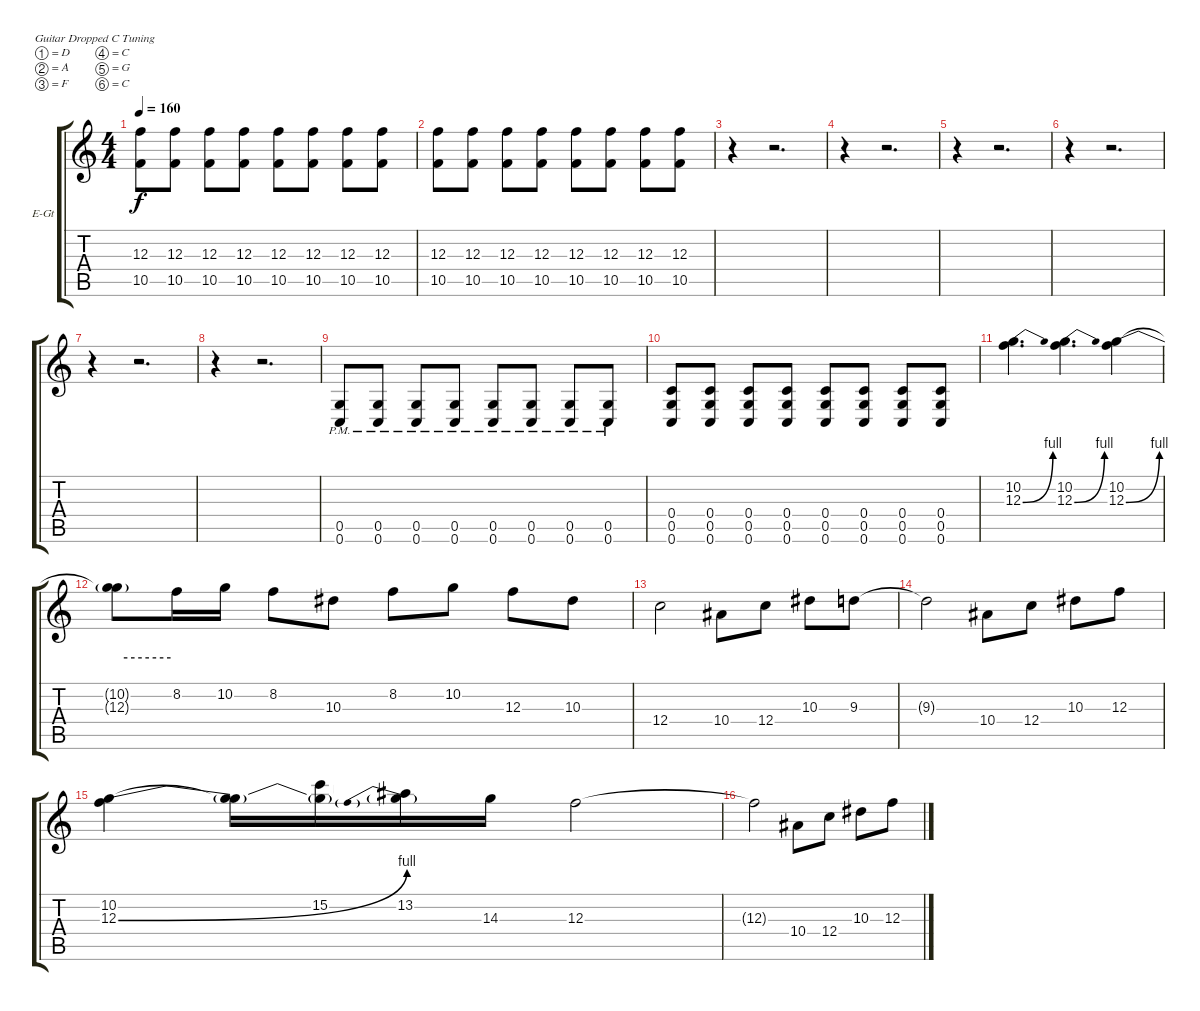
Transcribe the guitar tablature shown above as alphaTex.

\bracketExtendMode groupsimilarinstruments
\firstSystemTrackNameOrientation horizontal
\otherSystemsTrackNameOrientation horizontal
\track ("Track 2" "E-Gt") {instrument distortionguitar}
\staff {score tabs}
\tuning (D4 A3 F3 C3 G2 C2)
\ts (4 4)
\tempo 160
\clef g2
\ks c
(12.3 10.5).8{dy f} (12.3 10.5).8 (12.3 10.5).8 (12.3 10.5).8 (12.3 10.5).8 (12.3 10.5).8 (12.3 10.5).8 (12.3 10.5).8 |
(12.3 10.5).8 (12.3 10.5).8 (12.3 10.5).8 (12.3 10.5).8 (12.3 10.5).8 (12.3 10.5).8 (12.3 10.5).8 (12.3 10.5).8 |
r.4 r.2{d} |
r.4 r.2{d} |
r.4 r.2{d} |
r.4 r.2{d} |
r.4 r.2{d} |
r.4 r.2{d} |
(0.5{pm} 0.6{pm}).8 (0.5{pm} 0.6{pm}).8 (0.5{pm} 0.6{pm}).8 (0.5{pm} 0.6{pm}).8 (0.5{pm} 0.6{pm}).8 (0.5{pm} 0.6{pm}).8 (0.5 0.6{pm}).8 (0.5 0.6{pm}).8 |
(0.4 0.5 0.6).8 (0.4 0.5 0.6).8 (0.4 0.5 0.6).8 (0.4 0.5 0.6).8 (0.4 0.5 0.6).8 (0.4 0.5 0.6).8 (0.4 0.5 0.6).8 (0.4 0.5 0.6).8 |
(10.2 12.3{be (bend 0 0 60 4)}).4{d} (10.2 12.3{be (bend 0 0 60 4)}).4{d} (10.2 12.3{be (bend 0 0 60 4)}).4 |
(10.2{t} 12.3{be (hold 0 4 60 4) t}).8 8.2.16 10.2.16 8.2.8 10.3.8 8.2.8 10.2.8 12.3.8 10.3.8 |
12.4.2 10.4.8 12.4.8 10.3.8 9.3.8 |
9.3{t}.2 10.4.8 12.4.8 10.3.8 12.3.8 |
(10.2 12.3{be (bend 0 0 60 4)}).4 (10.2{t} 12.3{t}).16 (15.2 12.3{t}).16 (13.2 12.3{be (prebend 0 4 60 4) t}).16 14.3.16 12.3.2 |
12.3{t}.2 10.4.8 12.4.8 10.3.8 12.3.8
